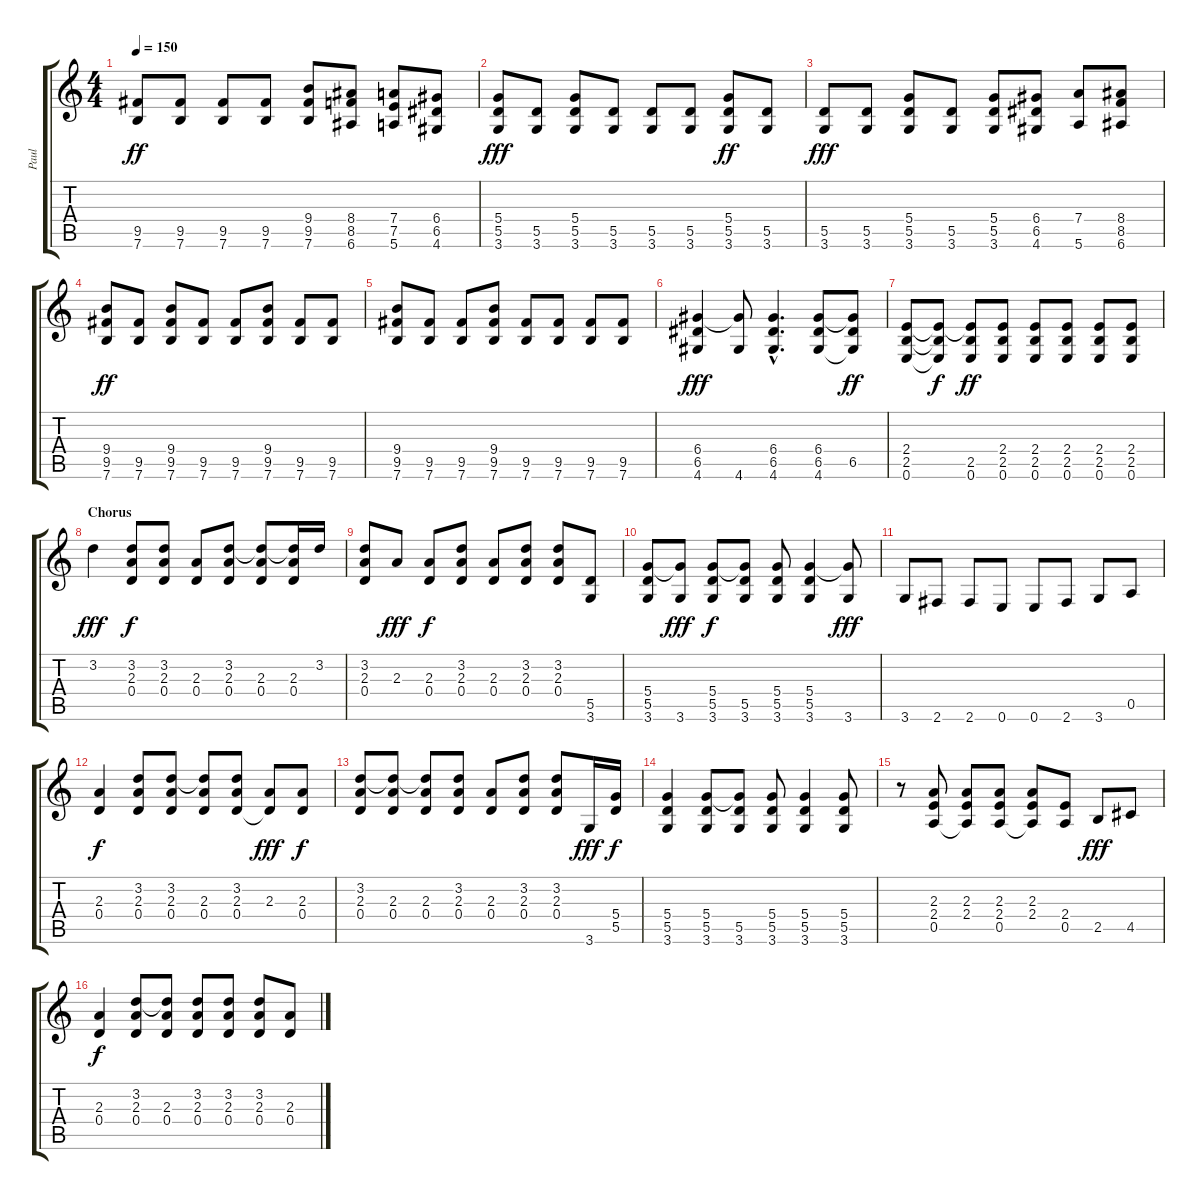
\track ("Paul" "Paul") {instrument overdrivenguitar}
\staff {score tabs}
\tuning (E4 B3 G3 D3 A2 E2) {hide}
\ts (4 4)
\tempo 150
\clef g2
\ks c
(9.5 7.6).8{dy ff} (9.5 7.6).8 (9.5 7.6).8 (9.5 7.6).8 (9.4 9.5 7.6).8 (8.4 8.5 6.6).8 (7.4 7.5 5.6).8 (6.4 6.5 4.6).8 |
(5.4 5.5 3.6).8{dy fff} (5.5 3.6).8 (5.4 5.5 3.6).8 (5.5 3.6).8 (5.5 3.6).8 (5.5 3.6).8 (5.4 5.5 3.6).8{dy ff} (5.5 3.6).8 |
(5.5 3.6).8{dy fff} (5.5 3.6).8 (5.4 5.5 3.6).8 (5.5 3.6).8 (5.4 5.5 3.6).8 (6.4 6.5 4.6).8 (7.4 5.6).8 (8.4 8.5 6.6).8 |
(9.4 9.5 7.6).8{dy ff} (9.5 7.6).8 (9.4 9.5 7.6).8 (9.5 7.6).8 (9.5 7.6).8 (9.4 9.5 7.6).8 (9.5 7.6).8 (9.5 7.6).8 |
(9.4 9.5 7.6).8 (9.5 7.6).8 (9.5 7.6).8 (9.4 9.5 7.6).8 (9.5 7.6).8 (9.5 7.6).8 (9.5 7.6).8 (9.5 7.6).8 |
(6.4 6.5 4.6).4{dy fff} (6.4{t} 4.6).8 (6.4{hac} 6.5{hac} 4.6{hac}).4{d} (6.4 6.5 4.6).8 (6.4{t} 6.5 4.6{t}).8{dy ff} |
(2.4 2.5 0.6).8 (2.4{t} 2.5{t} 0.6{t}).8{dy f} (2.4{t} 2.5 0.6).8{dy ff} (2.4 2.5 0.6).8 (2.4 2.5 0.6).8 (2.4 2.5 0.6).8 (2.4 2.5 0.6).8 (2.4 2.5 0.6).8 |
\section ("" "Chorus")
3.2.4{dy fff} (3.2 2.3 0.4).8{dy f} (3.2 2.3 0.4).8 (2.3 0.4).8 (3.2 2.3 0.4).8 (3.2{t} 2.3 0.4).8 (3.2{t} 2.3 0.4).16 3.2.16 |
(3.2 2.3 0.4).8 2.3.8{dy fff} (2.3 0.4).8{dy f} (3.2 2.3 0.4).8 (2.3 0.4).8 (3.2 2.3 0.4).8 (3.2 2.3 0.4).8 (5.5 3.6).8 |
(5.4 5.5 3.6).8 (5.4{t} 3.6).8{dy fff} (5.4 5.5 3.6).8{dy f} (5.4{t} 5.5 3.6).8 (5.4 5.5 3.6).8 (5.4 5.5 3.6).4 (5.4{t} 3.6).8{dy fff volume 14} |
3.6.8 2.6.8 2.6.8 0.6.8 0.6.8 2.6.8 3.6.8 0.5.8 |
(2.3 0.4).4{dy f volume 12} (3.2 2.3 0.4).8 (3.2 2.3 0.4).8 (3.2{t} 2.3 0.4).8 (3.2 2.3 0.4).8 (2.3 0.4{t}).8{dy fff} (2.3 0.4).8{dy f} |
(3.2 2.3 0.4).8 (3.2{t} 2.3 0.4).8 (3.2{t} 2.3 0.4).8 (3.2 2.3 0.4).8 (2.3 0.4).8 (3.2 2.3 0.4).8 (3.2 2.3 0.4).8 3.6.16{dy fff} (5.4 5.5).16{dy f} |
(5.4 5.5 3.6).4 (5.4 5.5 3.6).8 (5.4{t} 5.5 3.6).8 (5.4 5.5 3.6).8 (5.4 5.5 3.6).4 (5.4 5.5 3.6).8 |
r.8 (2.3 2.4 0.5).8 (2.3 2.4 0.5{t}).8 (2.3 2.4 0.5).8 (2.3 2.4 0.5{t}).8 (2.4 0.5).8 2.5.8{dy fff} 4.5.8 |
(2.3 0.4).4{dy f} (3.2 2.3 0.4).8 (3.2{t} 2.3 0.4).8 (3.2 2.3 0.4).8 (3.2 2.3 0.4).8 (3.2 2.3 0.4).8 (2.3 0.4).8
